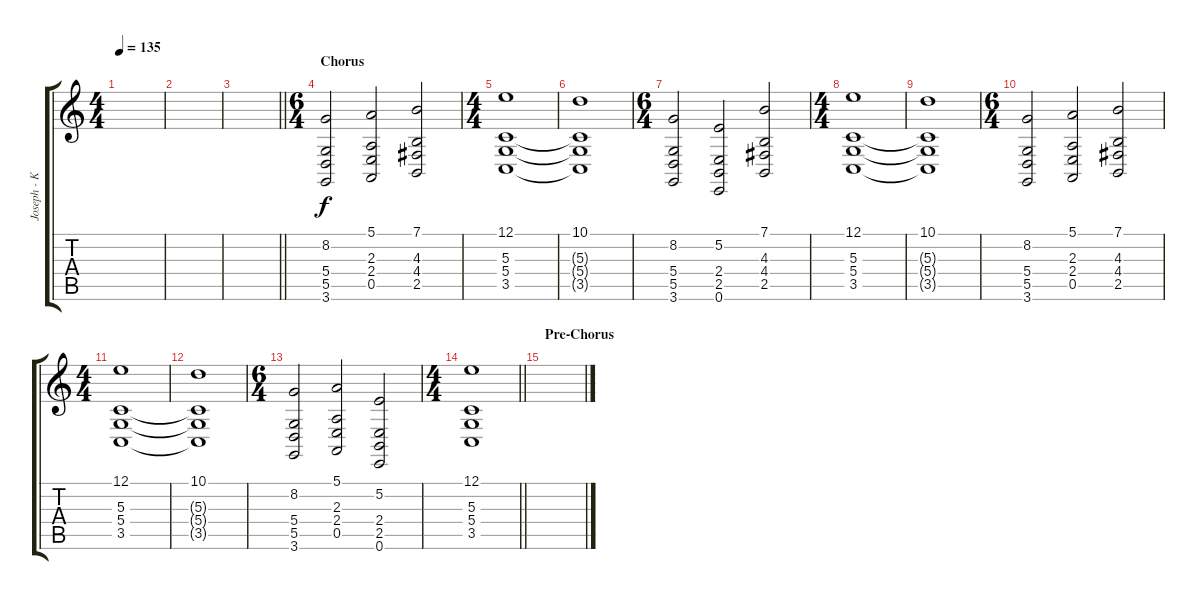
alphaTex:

\track ("Joseph - Keyboard" "Joseph - K") {instrument fx6goblins}
\staff {score tabs}
\tuning (E4 B3 G3 D3 A2 E2) {hide}
\ts (4 4)
\tempo 135
\clef g2
\ks c
|
|
\barLineRight lightlight
|
\ts (6 4)
\section ("" "Chorus")
(8.2 5.4 5.5 3.6).2{volume 10} (5.1 2.3 2.4 0.5).2 (7.1 4.3 4.4 2.5).2 |
\ts (4 4)
(12.1 5.3 5.4 3.5).1 |
(10.1 5.3{t} 5.4{t} 3.5{t}).1 |
\ts (6 4)
(8.2 5.4 5.5 3.6).2{volume 10} (5.2 2.4 2.5 0.6).2 (7.1 4.3 4.4 2.5).2 |
\ts (4 4)
(12.1 5.3 5.4 3.5).1 |
(10.1 5.3{t} 5.4{t} 3.5{t}).1 |
\ts (6 4)
(8.2 5.4 5.5 3.6).2{volume 10} (5.1 2.3 2.4 0.5).2 (7.1 4.3 4.4 2.5).2 |
\ts (4 4)
(12.1 5.3 5.4 3.5).1 |
(10.1 5.3{t} 5.4{t} 3.5{t}).1 |
\ts (6 4)
(8.2 5.4 5.5 3.6).2{volume 10} (5.1 2.3 2.4 0.5).2 (5.2 2.4 2.5 0.6).2 |
\ts (4 4)
\barLineRight lightlight
(12.1 5.3 5.4 3.5).1 |
\section ("" "Pre-Chorus")
